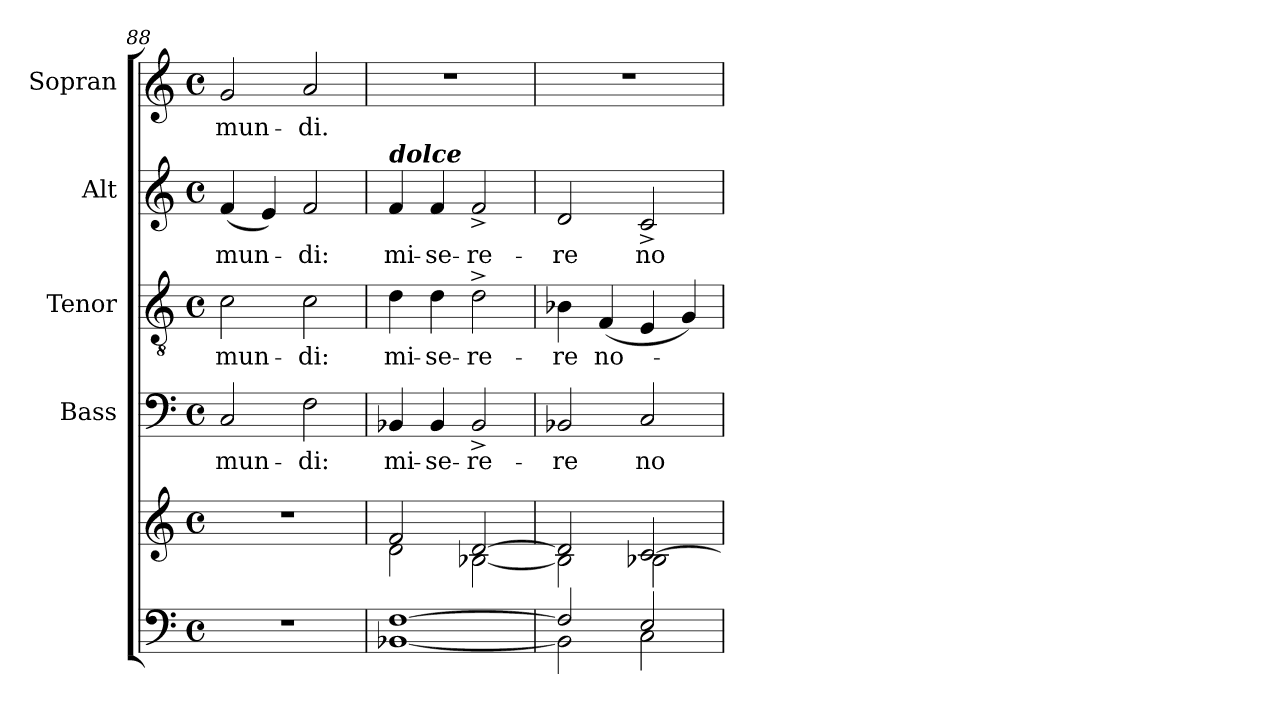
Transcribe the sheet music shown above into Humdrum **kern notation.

**kern	**kern	**kern	**text	**kern	**text	**kern	**text	**kern	**text
*part5	*part5	*part4	*part4	*part3	*part3	*part2	*part2	*part1	*part1
*staff6	*staff5	*staff4	*staff4	*staff3	*staff3	*staff2	*staff2	*staff1	*staff1
*	*	*I"Bass	*	*I"Tenor	*	*I"Alt	*	*I"Sopran	*
*	*	*I'B.	*	*I'T.	*	*I'A.	*	*I'S.	*
*clefF4	*clefG2	*clefF4	*	*clefGv2	*	*clefG2	*	*clefG2	*
*k[]	*k[]	*k[]	*	*k[]	*	*k[]	*	*k[]	*
*C:	*C:	*C:	*	*C:	*	*C:	*	*C:	*
*M4/4	*M4/4	*M4/4	*	*M4/4	*	*M4/4	*	*M4/4	*
*met(c)	*met(c)	*met(c)	*	*met(c)	*	*met(c)	*	*met(c)	*
=88	=88	=88	=88	=88	=88	=88	=88	=88	=88
!	!	!	!LO:LY:b	!	!LO:LY:b	!	!LO:LY:b	!	!LO:LY:b
1r	1r	2C/	mun-	2c\	mun-	(<4f/	mun-	2g/	mun-
.	.	.	.	.	.	4e/)	.	.	.
!	!	!	!LO:LY:b	!	!LO:LY:b	!	!LO:LY:b	!	!LO:LY:b
.	.	2F\	-di:	2c\	-di:	2f/	-di:	2a/	-di.
=89	=89	=89	=89	=89	=89	=89	=89	=89	=89
*^	*^	*	*	*	*	*	*	*	*
!	!	!	!	!	!	!	!	!LO:TX:a:Bi:t=dolce	!	!	!
!	!	!	!	!	!LO:LY:b	!	!LO:LY:b	!	!LO:LY:b	!	!
[>1F	[<1BB-X	2f/	2d\	4BB-X/	mi-	4d\	mi-	4f/	mi-	1r	.
!	!	!	!	!	!LO:LY:b	!	!LO:LY:b	!	!LO:LY:b	!	!
.	.	.	.	4BB-/	-se-	4d\	-se-	4f/	-se-	.	.
!	!	!	!	!	!LO:LY:b	!	!LO:LY:b	!	!LO:LY:b	!	!
.	.	[>2d/	[<2B-X\	2BB-^>/	-re-	2d^>\	-re-	2f^>/	-re-	.	.
=90	=90	=90	=90	=90	=90	=90	=90	=90	=90	=90	=90
!	!	!	!	!	!LO:LY:b	!	!LO:LY:b	!	!LO:LY:b	!	!
2F/]	2BB-\]	2d/]	2B-\]	2BB-X/	-re	4B-X\	-re	2d/	-re	1r	.
!	!	!	!	!	!	!	!LO:LY:b	!	!	!	!
.	.	.	.	.	.	(<4F/	no-	.	.	.	.
!	!	!	!	!	!LO:LY:b	!	!	!	!LO:LY:b	!	!
2E/	2C\	[>2c/	2B-X\	2C/	no-	4E/	.	2c^>/	no-	.	.
.	.	.	.	.	.	4G/)	.	.	.	.	.
*v	*v	*	*	*	*	*	*	*	*	*	*
*	*v	*v	*	*	*	*	*	*	*	*
=	=	=	=	=	=	=	=	=	=
*-	*-	*-	*-	*-	*-	*-	*-	*-	*-
